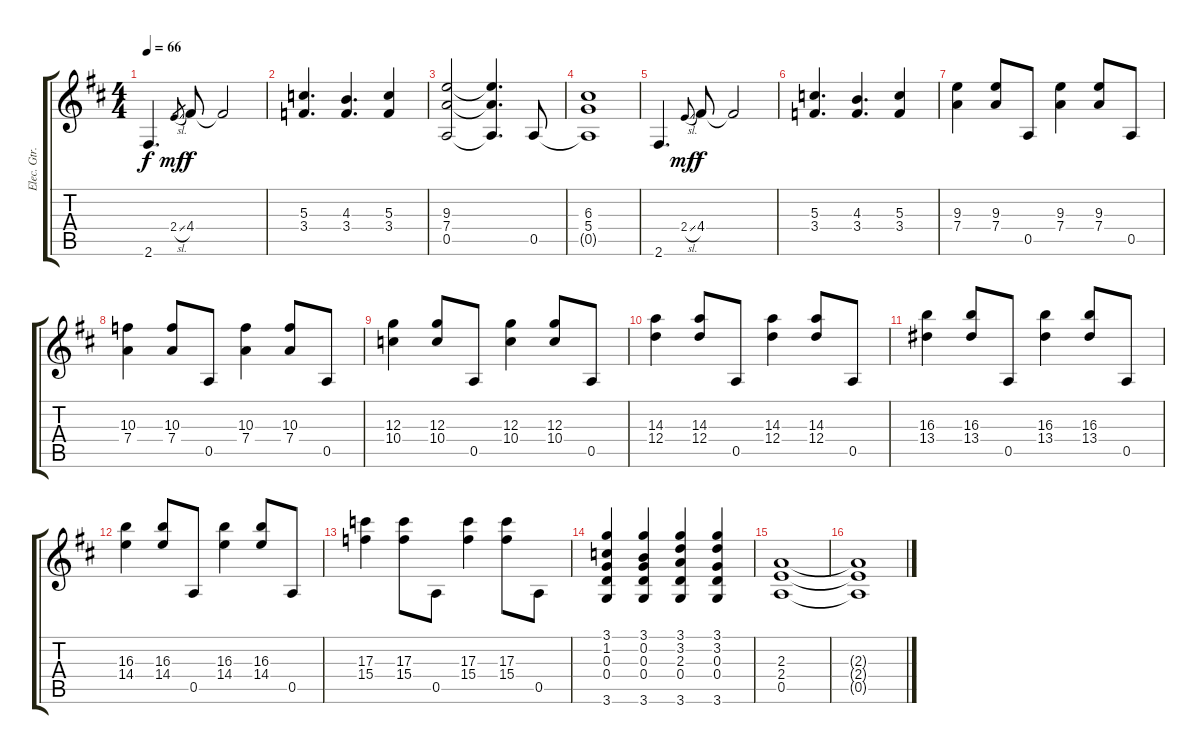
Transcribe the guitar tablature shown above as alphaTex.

\track ("Elec. Gtr. 1" "Elec. Gtr.") {instrument distortionguitar}
\staff {score tabs}
\tuning (E4 B3 G3 D3 A2 E2) {hide}
\ts (4 4)
\tempo 66
\clef g2
\ks d
2.6.4{d dy f} 2.4{sl}.8{gr dy mf} 4.4.8{dy f} 4.4{t}.2 |
(5.3 3.4).4{d} (4.3 3.4).4{d} (5.3 3.4).4 |
(9.3 7.4 0.5).2 (9.3{t} 7.4{t} 0.5{t}).4{d} 0.5.8 |
(6.3 5.4 0.5{t}).1 |
2.6.4{d} 2.4{sl}.8{gr onbeat dy mf} 4.4.8{dy f} 4.4{t}.2 |
(5.3 3.4).4{d} (4.3 3.4).4{d} (5.3 3.4).4 |
(9.3 7.4).4{volume 12 instrument distortionguitar} (9.3 7.4).8 0.5.8 (9.3 7.4).4 (9.3 7.4).8 0.5.8 |
(10.3 7.4).4 (10.3 7.4).8 0.5.8 (10.3 7.4).4 (10.3 7.4).8 0.5.8 |
(12.3 10.4).4 (12.3 10.4).8 0.5.8 (12.3 10.4).4 (12.3 10.4).8 0.5.8 |
(14.3 12.4).4 (14.3 12.4).8 0.5.8 (14.3 12.4).4 (14.3 12.4).8 0.5.8 |
(16.3 13.4).4 (16.3 13.4).8 0.5.8 (16.3 13.4).4 (16.3 13.4).8 0.5.8 |
(16.3 14.4).4 (16.3 14.4).8 0.5.8 (16.3 14.4).4 (16.3 14.4).8 0.5.8 |
(17.3 15.4).4 (17.3 15.4).8 0.5.8 (17.3 15.4).4 (17.3 15.4).8 0.5.8 |
(3.1 1.2 0.3 0.4 3.6).4 (3.1 0.2 0.3 0.4 3.6).4 (3.1 3.2 2.3 0.4 3.6).4 (3.1 3.2 0.3 0.4 3.6).4 |
(2.3 2.4 0.5).1 |
(2.3{t} 2.4{t} 0.5{t}).1
